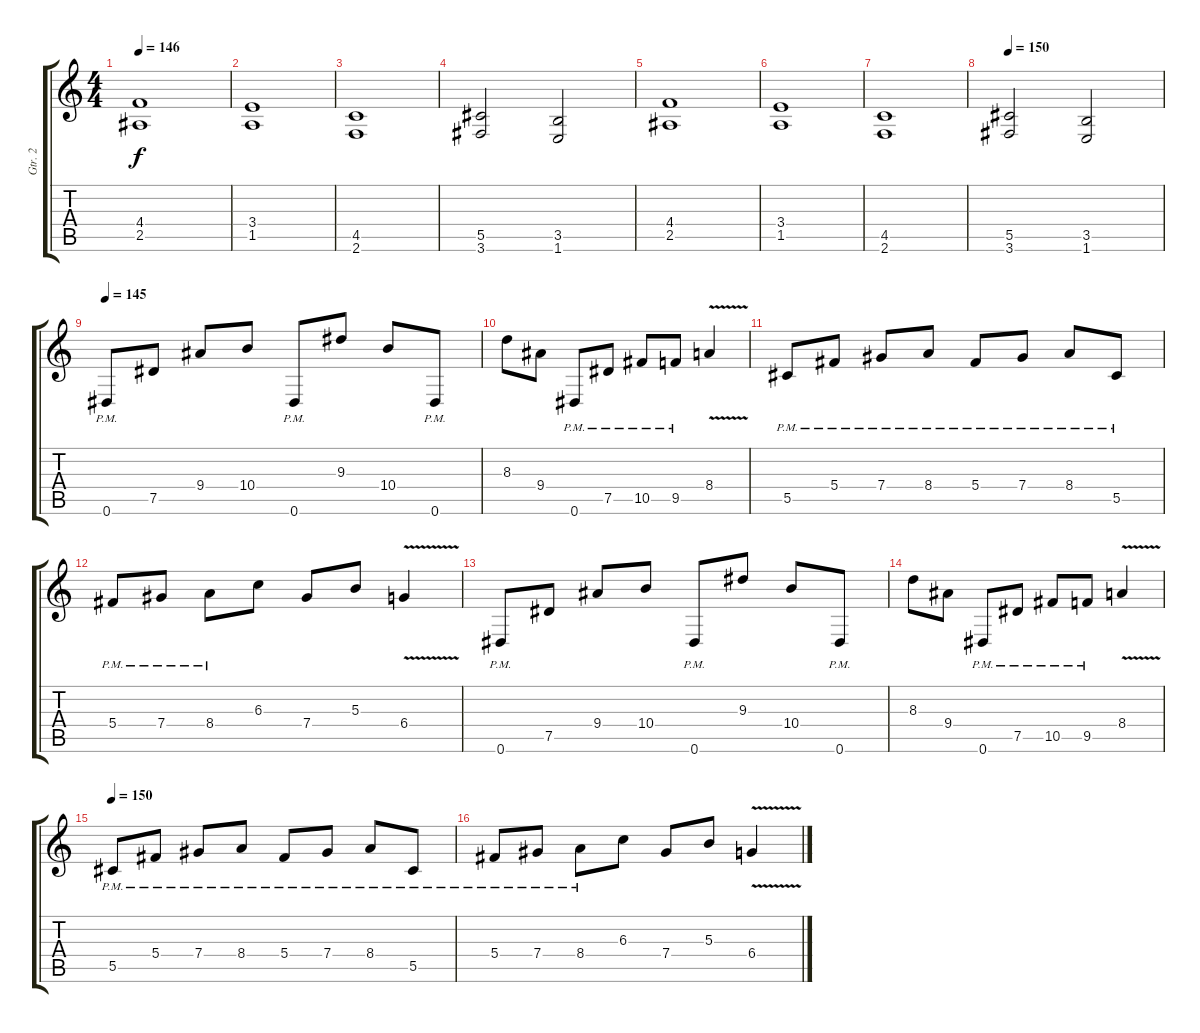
\track ("Gtr. 2" "Gtr. 2") {instrument overdrivenguitar}
\staff {score tabs}
\tuning (Eb4 Bb3 Gb3 Db3 Ab2 Eb2) {hide}
\ts (4 4)
\tempo 146
\clef g2
\ks c
(4.4 2.5).1{dy f instrument overdrivenguitar} |
(3.4 1.5).1 |
(4.5 2.6).1 |
(5.5 3.6).2 (3.5 1.6).2 |
(4.4 2.5).1 |
(3.4 1.5).1 |
(4.5 2.6).1 |
\tempo 150
(5.5 3.6).2 (3.5 1.6).2 |
\tempo 145
0.6{pm}.8 7.5.8 9.4.8 10.4.8 0.6{pm}.8 9.3.8 10.4.8 0.6{pm}.8 |
8.3.8 9.4.8 0.6{pm}.8 7.5{pm}.8 10.5{pm}.8 9.5{pm}.8 8.4{v}.4 |
5.5{pm}.8 5.4{pm}.8 7.4{pm}.8 8.4{pm}.8 5.4{pm}.8 7.4{pm}.8 8.4{pm}.8 5.5{pm}.8 |
5.4{pm}.8 7.4{pm}.8 8.4{pm}.8 6.3.8 7.4.8 5.3.8 6.4{v}.4 |
0.6{pm}.8 7.5.8 9.4.8 10.4.8 0.6{pm}.8 9.3.8 10.4.8 0.6{pm}.8 |
8.3.8 9.4.8 0.6{pm}.8 7.5{pm}.8 10.5{pm}.8 9.5{pm}.8 8.4{v}.4 |
\tempo 150
5.5{pm}.8 5.4{pm}.8 7.4{pm}.8 8.4{pm}.8 5.4{pm}.8 7.4{pm}.8 8.4{pm}.8 5.5{pm}.8 |
5.4{pm}.8 7.4{pm}.8 8.4{pm}.8 6.3.8 7.4.8 5.3.8 6.4{v}.4
